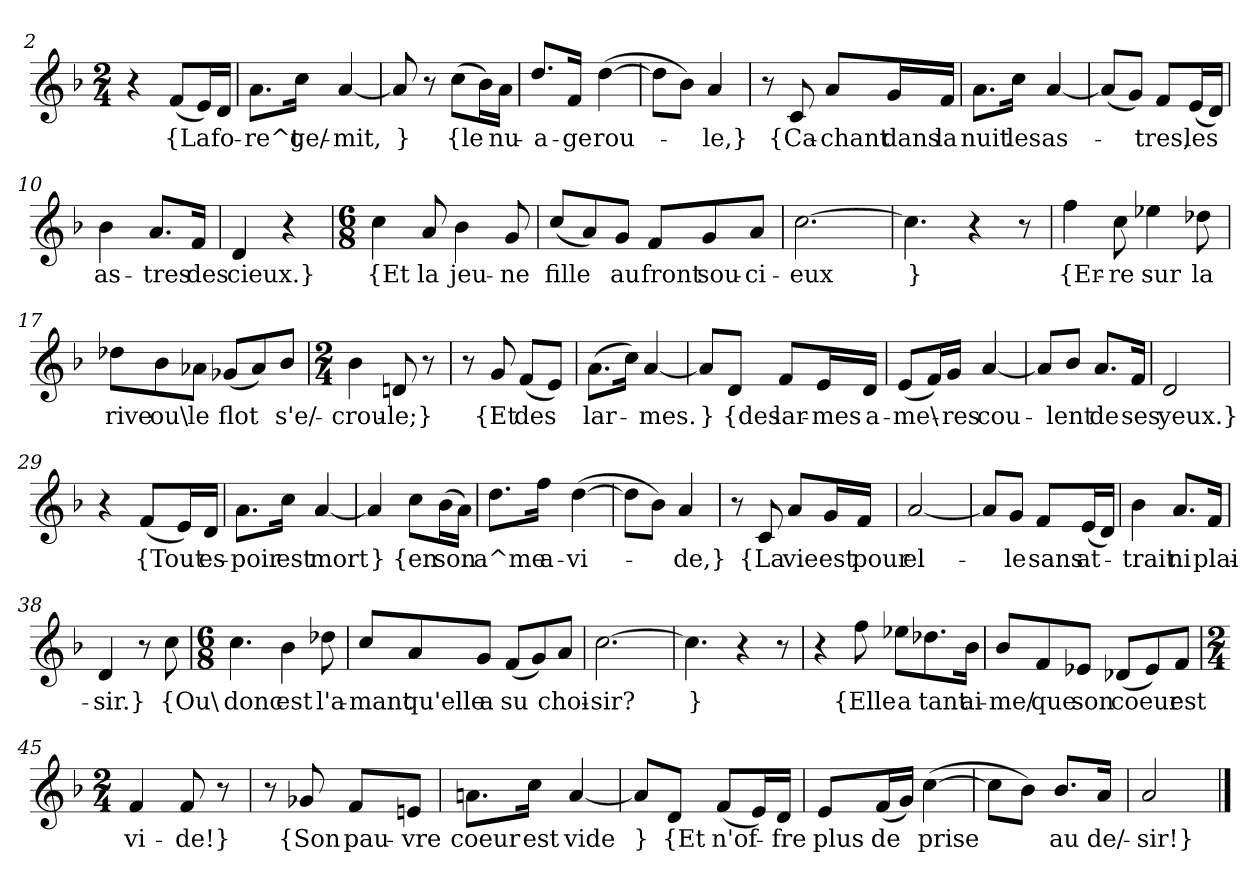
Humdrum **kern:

**kern	**text
*part1	*part1
*staff1	*staff1
*clefG2	*
*k[b-]	*
*M2/4	*
=2	=2
4r	.
(8f/L	{La
16e/L)	.
16d/JJ	fo-
=3	=3
8.a\L	-re^t
16cc\Jk	ge/-
[4a	-mit,
=4	=4
8a]	}
8r	.
(8cc\L	{le
16b-\L)	.
16a\JJ	nu-
=5	=5
8.dd/L	-a-
16f/Jk	-ge
([4dd	rou-
=6	=6
8dd\L]	.
8b-\J)	.
4a	-le,}
=7	=7
8r	.
8c	{Ca-
8a/L	-chant
16g/L	dans
16f/JJ	la
=8	=8
8.a\L	nuit
16cc\Jk	les
[4a	as-
=9	=9
(8a/L]	.
8g/J)	.
8f/L	-tres,
(16e/L	les
16d/JJ)	.
=10	=10
4b-	as-
8.a/L	-tres
16f/Jk	des
=11	=11
4d	cieux.}
4r	.
=12	=12
*M6/8	*
4cc	{Et
8a	la
4b-	jeu-
8g	-ne
=13	=13
(8cc/L	fille
8a/)	.
8g/J	au
8f/L	front
8g/	sou-
8a/J	-ci-
=14	=14
[2.cc	-eux
=15	=15
4.cc]	}
4r	.
8r	.
=16	=16
4ff	{Er-
8cc	-re
4ee-X	sur
8dd-X	la
=17	=17
8dd-X\L	rive
8b-\	ou\
8a-X\J	le
(8g-X/L	flot
8a-/)	.
8b-/J	s'e/-
=18	=18
*M2/4	*
4b-	-crou-
8dn	-le;}
8r	.
=19	=19
8r	.
8g	{Et
(8f/L	des
8e/J)	.
=20	=20
(8.a\L	lar-
16cc\Jk)	.
[4a	-mes.
=21	=21
8a/L]	}
8d/J	{des
8f/L	lar-
16e/L	-mes
16d/JJ	a-
=22	=22
(8e/L	-me\-
16f/L)	.
16g/JJ	-res
[4a	cou-
=23	=23
8a/L]	.
8b-/J	-lent
8.a/L	de
16f/Jk	ses
=24	=24
2d	yeux.}
=29	=29
4r	.
(8f/L	{Tout
16e/L)	.
16d/JJ	es-
=30	=30
8.a\L	-poir
16cc\Jk	est
[4a	mort
=31	=31
4a]	}
8cc\L	{en
(16b-\L	son
16a\JJ)	.
=32	=32
8.dd\L	a^me
16ff\Jk	a-
([4dd	-vi-
=33	=33
8dd\L]	.
8b-\J)	.
4a	-de,}
=34	=34
8r	.
8c	{La
8a/L	vie
16g/L	est
16f/JJ	pour
=35	=35
[2a	el-
=36	=36
8a/L]	.
8g/J	-le
8f/L	sans
(16e/L	at-
16d/JJ)	.
=37	=37
4b-	-trait
8.a/L	ni
16f/Jk	plai-
=38	=38
4d	-sir.}
8r	.
8cc	{Ou\
=39	=39
*M6/8	*
4.cc	donc
4b-	est
8dd-X	l'a-
=40	=40
8cc/L	-mant
8a/	qu'elle
8g/J	a
(8f/L	su
8g/)	.
8a/J	choi-
=41	=41
[2.cc	-sir?
=42	=42
4.cc]	}
4r	.
8r	.
=43	=43
4r	.
8ff	{Elle
8ee-X\L	a
8.dd-X\	tant
16b-\Jk	ai-
=44	=44
8b-/L	-me/
8f/	que
8e-X/J	son
(8d-X/L	coeur
8e-/)	.
8f/J	est
=45	=45
*M2/4	*
4f	vi-
8f	-de!}
8r	.
=46	=46
8r	.
8g-X	{Son
8f/L	pau-
8en/J	-vre
=47	=47
8.an\L	coeur
16cc\Jk	est
[4a	vide
=48	=48
8a/L]	}
8d/J	{Et
(8f/L	n'of-
16e/L)	.
16d/JJ	-fre
=49	=49
8e/L	plus
(16f/L	de
16g/JJ)	.
([4cc	prise
=50	=50
8cc\L]	.
8b-\J)	.
8.b-/L	au
16a/Jk	de/-
=51	=51
2a	-sir!}
==	==
*-	*-
